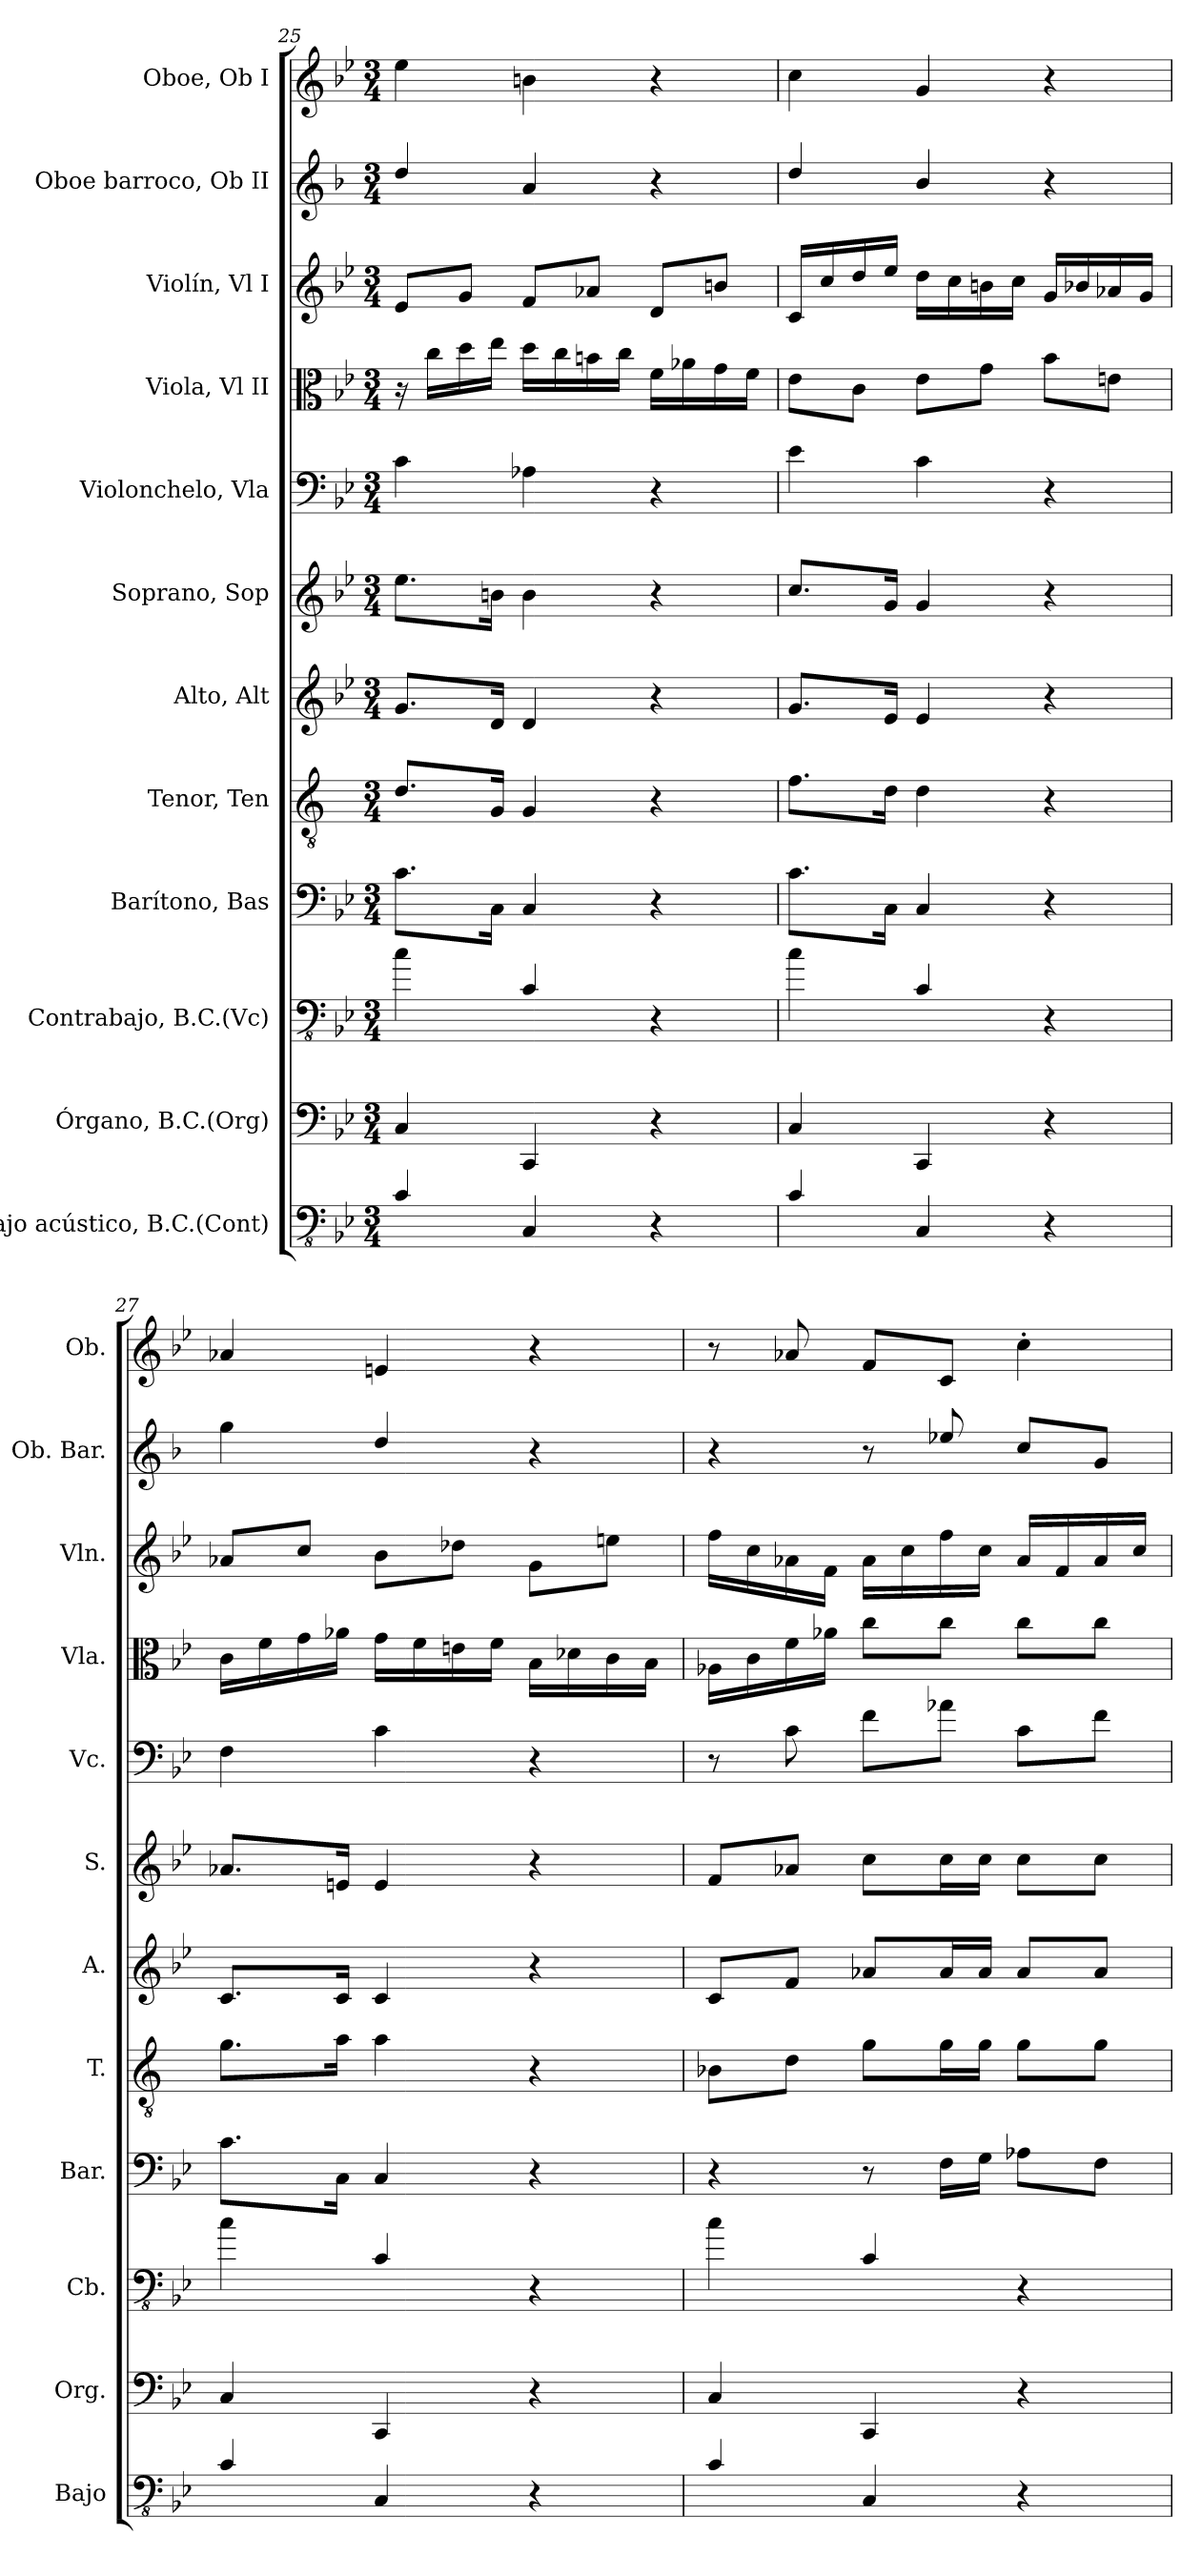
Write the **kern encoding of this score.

**kern	**kern	**kern	**kern	**kern	**kern	**kern	**kern	**kern	**kern	**kern	**kern
*part12	*part11	*part10	*part9	*part8	*part7	*part6	*part5	*part4	*part3	*part2	*part1
*staff12	*staff11	*staff10	*staff9	*staff8	*staff7	*staff6	*staff5	*staff4	*staff3	*staff2	*staff1
*I"Bajo acústico, B.C.(Cont)	*I"Órgano, B.C.(Org)	*I"Contrabajo, B.C.(Vc)	*I"Barítono, Bas	*I"Tenor, Ten	*I"Alto, Alt	*I"Soprano, Sop	*I"Violonchelo, Vla	*I"Viola, Vl II	*I"Violín, Vl I	*I"Oboe barroco, Ob II	*I"Oboe, Ob I
*I'Bajo	*I'Org.	*I'Cb.	*I'Bar.	*I'T.	*I'A.	*I'S.	*I'Vc.	*I'Vla.	*I'Vln.	*I'Ob. Bar.	*I'Ob.
!!LO:PB:g=z
*clefFv4	*clefF4	*clefFv4	*clefF4	*clefGv2	*clefG2	*clefG2	*clefF4	*clefC3	*clefG2	*clefG2	*clefG2
*ITrd7c12	*	*ITrd7c12	*	*ITrd1c2	*	*	*	*	*	*ITrd4c7	*
*k[b-e-]	*k[b-e-]	*k[b-e-]	*k[b-e-]	*k[b-e-]	*k[b-e-]	*k[b-e-]	*k[b-e-]	*k[b-e-]	*k[b-e-]	*k[b-e-]	*k[b-e-]
*M3/4	*M3/4	*M3/4	*M3/4	*M3/4	*M3/4	*M3/4	*M3/4	*M3/4	*M3/4	*M3/4	*M3/4
=25	=25	=25	=25	=25	=25	=25	=25	=25	=25	=25	=25
4CC/	4C/	4C\	8.c\L	8.c/L	8.g/L	8.ee-\L	4c\	16r	8e-/L	4g/	4ee-\
.	.	.	.	.	.	.	.	16cc\LL	.	.	.
.	.	.	.	.	.	.	.	16dd\	8g/J	.	.
.	.	.	16C\Jk	16F/Jk	16d/Jk	16bn\Jk	.	16ee-\JJ	.	.	.
4CCC/	4CC/	4CC/	4C/	4F/	4d/	4b\	4A-X\	16dd\LL	8f/L	4d/	4bn\
.	.	.	.	.	.	.	.	16cc\	.	.	.
.	.	.	.	.	.	.	.	16bn\	8a-X/J	.	.
.	.	.	.	.	.	.	.	16cc\JJ	.	.	.
4r	4r	4r	4r	4r	4r	4r	4r	16f\LL	8d/L	4r	4r
.	.	.	.	.	.	.	.	16a-X\	.	.	.
.	.	.	.	.	.	.	.	16g\	8bn/J	.	.
.	.	.	.	.	.	.	.	16f\JJ	.	.	.
=26	=26	=26	=26	=26	=26	=26	=26	=26	=26	=26	=26
4CC/	4C/	4C\	8.c\L	8.e-\L	8.g/L	8.cc/L	4e-\	8e-\L	16c/LL	4g/	4cc\
.	.	.	.	.	.	.	.	.	16cc/	.	.
.	.	.	.	.	.	.	.	8c\J	16dd/	.	.
.	.	.	16C\Jk	16c\Jk	16e-/Jk	16g/Jk	.	.	16ee-/JJ	.	.
4CCC/	4CC/	4CC/	4C/	4c\	4e-/	4g/	4c\	8e-\L	16dd\LL	4e-/	4g/
.	.	.	.	.	.	.	.	.	16cc\	.	.
.	.	.	.	.	.	.	.	8g\J	16bn\	.	.
.	.	.	.	.	.	.	.	.	16cc\JJ	.	.
4r	4r	4r	4r	4r	4r	4r	4r	8b-\L	16g/LL	4r	4r
.	.	.	.	.	.	.	.	.	16b-X/	.	.
.	.	.	.	.	.	.	.	8en\J	16a-X/	.	.
.	.	.	.	.	.	.	.	.	16g/JJ	.	.
!!LO:PB:g=z
=27	=27	=27	=27	=27	=27	=27	=27	=27	=27	=27	=27
4CC/	4C/	4C\	8.c\L	8.f\L	8.c/L	8.a-X/L	4F\	16c\LL	8a-X/L	4cc\	4a-X/
.	.	.	.	.	.	.	.	16f\	.	.	.
.	.	.	.	.	.	.	.	16g\	8cc/J	.	.
.	.	.	16C\Jk	16g\Jk	16c/Jk	16en/Jk	.	16a-X\JJ	.	.	.
4CCC/	4CC/	4CC/	4C/	4g\	4c/	4e/	4c\	16g\LL	8b-\L	4g/	4en/
.	.	.	.	.	.	.	.	16f\	.	.	.
.	.	.	.	.	.	.	.	16en\	8dd-X\J	.	.
.	.	.	.	.	.	.	.	16f\JJ	.	.	.
4r	4r	4r	4r	4r	4r	4r	4r	16B-\LL	8g\L	4r	4r
.	.	.	.	.	.	.	.	16d-X\	.	.	.
.	.	.	.	.	.	.	.	16c\	8een\J	.	.
.	.	.	.	.	.	.	.	16B-\JJ	.	.	.
=28	=28	=28	=28	=28	=28	=28	=28	=28	=28	=28	=28
4CC/	4C/	4C\	4r	8A-X\L	8c/L	8f/L	8r	16A-X\LL	16ff\LL	4r	8r
.	.	.	.	.	.	.	.	16c\	16cc\	.	.
.	.	.	.	8c\J	8f/J	8a-X/J	8c\	16f\	16a-X\	.	8a-X/
.	.	.	.	.	.	.	.	16a-X\JJ	16f\JJ	.	.
4CCC/	4CC/	4CC/	8r	8f\L	8a-X/L	8cc\L	8f\L	8cc\L	16a-\LL	8r	8f/L
.	.	.	.	.	.	.	.	.	16cc\	.	.
.	.	.	16F\LL	16f\L	16a-/L	16cc\L	8a-X\J	8cc\J	16ff\	8a-X/	8c/J
.	.	.	16G\JJ	16f\JJ	16a-/JJ	16cc\JJ	.	.	16cc\JJ	.	.
4r	4r	4r	8A-X\L	8f\L	8a-/L	8cc\L	8c\L	8cc\L	16a-/LL	8f/L	4cc'\
.	.	.	.	.	.	.	.	.	16f/	.	.
.	.	.	8F\J	8f\J	8a-/J	8cc\J	8f\J	8cc\J	16a-/	8c/J	.
.	.	.	.	.	.	.	.	.	16cc/JJ	.	.
=	=	=	=	=	=	=	=	=	=	=	=
*-	*-	*-	*-	*-	*-	*-	*-	*-	*-	*-	*-
